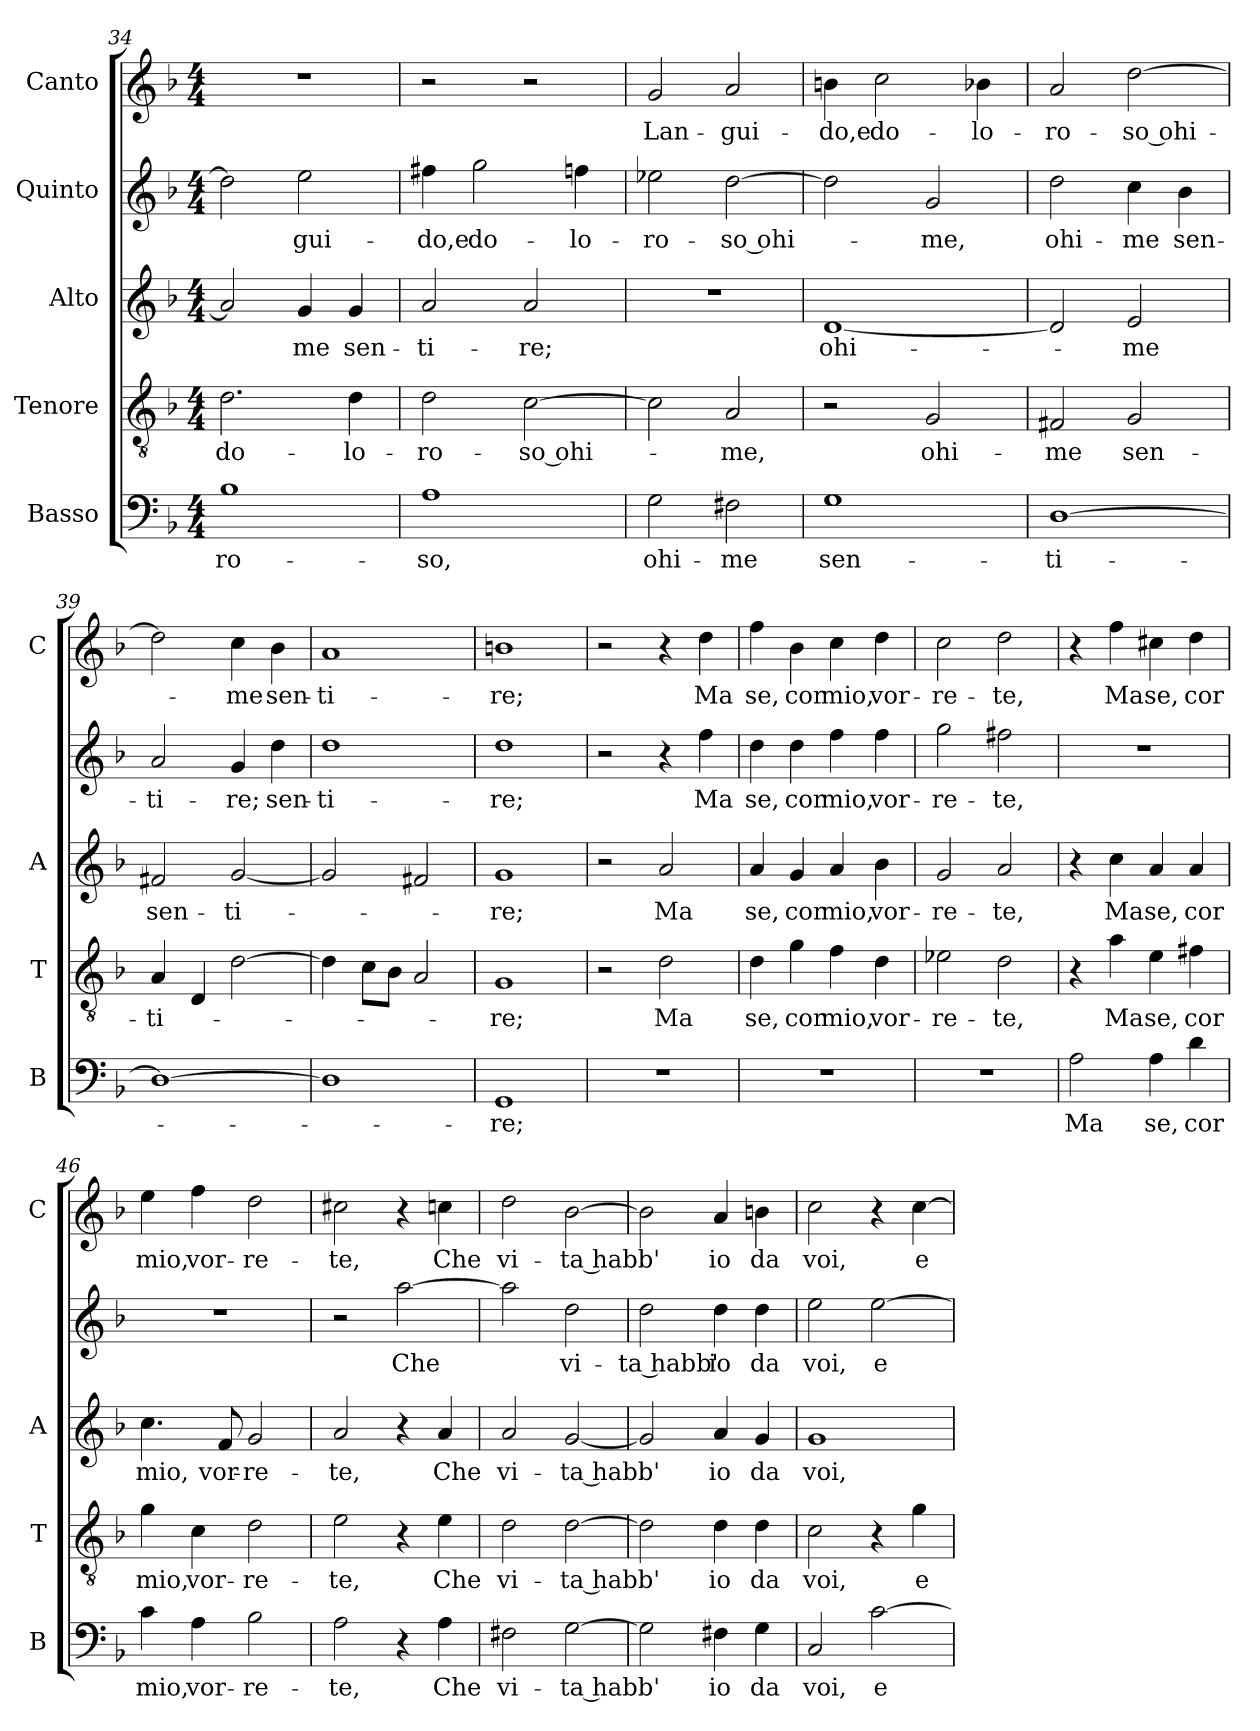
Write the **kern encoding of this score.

**kern	**text	**kern	**text	**kern	**text	**kern	**text	**kern	**text
*part5	*part5	*part4	*part4	*part3	*part3	*part2	*part2	*part1	*part1
*staff5	*staff5	*staff4	*staff4	*staff3	*staff3	*staff2	*staff2	*staff1	*staff1
*I"Basso	*	*I"Tenore	*	*I"Alto	*	*I"Quinto	*	*I"Canto	*
*I'B	*	*I'T	*	*I'A	*	*	*	*I'C	*
*clefF4	*	*clefGv2	*	*clefG2	*	*clefG2	*	*clefG2	*
*k[b-]	*	*k[b-]	*	*k[b-]	*	*k[b-]	*	*k[b-]	*
*F:	*	*F:	*	*F:	*	*F:	*	*F:	*
*M4/4	*	*M4/4	*	*M4/4	*	*M4/4	*	*M4/4	*
=34	=34	=34	=34	=34	=34	=34	=34	=34	=34
!	!LO:LY:b	!	!LO:LY:b	!	!	!	!	!	!
1B-	-ro-	2.d\	do-	2a/]	.	2dd\]	.	1r	.
!	!	!	!	!	!LO:LY:b	!	!LO:LY:b	!	!
.	.	.	.	4g/	-me	2ee\	-gui-	.	.
!	!	!	!LO:LY:b	!	!LO:LY:b	!	!	!	!
.	.	4d\	-lo-	4g/	sen-	.	.	.	.
=35	=35	=35	=35	=35	=35	=35	=35	=35	=35
!	!LO:LY:b	!	!LO:LY:b	!	!LO:LY:b	!	!LO:LY:b	!	!
1A	-so,	2d\	-ro-	2a/	-ti-	4ff#X\	-do,e	2r	.
!	!	!	!	!	!	!	!LO:LY:b	!	!
.	.	.	.	.	.	2gg\	do-	.	.
!	!	!	!LO:LY:b	!	!LO:LY:b	!	!	!	!
.	.	[2c\	-so ohi-	2a/	-re;	.	.	2r	.
!	!	!	!	!	!	!	!LO:LY:b	!	!
.	.	.	.	.	.	4ffn\	-lo-	.	.
=36	=36	=36	=36	=36	=36	=36	=36	=36	=36
!	!LO:LY:b	!	!	!	!	!	!LO:LY:b	!	!LO:LY:b
2G\	ohi-	2c\]	.	1r	.	2ee-X\	-ro-	2g/	Lan-
!	!LO:LY:b	!	!LO:LY:b	!	!	!	!LO:LY:b	!	!LO:LY:b
2F#X\	-me	2A/	-me,	.	.	[2dd\	-so ohi-	2a/	-gui-
=37	=37	=37	=37	=37	=37	=37	=37	=37	=37
!	!LO:LY:b	!	!	!	!LO:LY:b	!	!	!	!LO:LY:b
1G	sen-	2r	.	[1d	ohi-	2dd\]	.	4bn\	-do,e
!	!	!	!	!	!	!	!	!	!LO:LY:b
.	.	.	.	.	.	.	.	2cc\	do-
!	!	!	!LO:LY:b	!	!	!	!LO:LY:b	!	!
.	.	2G/	ohi-	.	.	2g/	-me,	.	.
!	!	!	!	!	!	!	!	!	!LO:LY:b
.	.	.	.	.	.	.	.	4b-X\	-lo-
=38	=38	=38	=38	=38	=38	=38	=38	=38	=38
!	!LO:LY:b	!	!LO:LY:b	!	!	!	!LO:LY:b	!	!LO:LY:b
[1D	-ti-	2F#X/	-me	2d/]	.	2dd\	ohi-	2a/	-ro-
!	!	!	!LO:LY:b	!	!LO:LY:b	!	!LO:LY:b	!	!LO:LY:b
.	.	2G/	sen-	2e/	-me	4cc\	-me	[2dd\	-so ohi-
!	!	!	!	!	!	!	!LO:LY:b	!	!
.	.	.	.	.	.	4b-\	sen-	.	.
=39	=39	=39	=39	=39	=39	=39	=39	=39	=39
!	!	!	!LO:LY:b	!	!LO:LY:b	!	!LO:LY:b	!	!
1D_	.	4A/	-ti-	2f#X/	sen-	2a/	-ti-	2dd\]	.
.	.	4D/	.	.	.	.	.	.	.
!	!	!	!	!	!LO:LY:b	!	!LO:LY:b	!	!LO:LY:b
.	.	[2d\	.	[2g/	-ti-	4g/	-re;	4cc\	-me
!	!	!	!	!	!	!	!LO:LY:b	!	!LO:LY:b
.	.	.	.	.	.	4dd\	sen-	4b-\	sen-
=40	=40	=40	=40	=40	=40	=40	=40	=40	=40
!	!	!	!	!	!	!	!LO:LY:b	!	!LO:LY:b
1D]	.	4d\]	.	2g/]	.	1dd	-ti-	1a	-ti-
.	.	8c\L	.	.	.	.	.	.	.
.	.	8B-\J	.	.	.	.	.	.	.
.	.	2A/	.	2f#X/	.	.	.	.	.
!!LO:PB:g=z
=41	=41	=41	=41	=41	=41	=41	=41	=41	=41
!	!LO:LY:b	!	!LO:LY:b	!	!LO:LY:b	!	!LO:LY:b	!	!LO:LY:b
1GG	-re;	1G	-re;	1g	-re;	1dd	-re;	1bn	-re;
=42	=42	=42	=42	=42	=42	=42	=42	=42	=42
1r	.	2r	.	2r	.	2r	.	2r	.
!	!	!	!LO:LY:b	!	!LO:LY:b	!	!	!	!
.	.	2d\	Ma	2a/	Ma	4r	.	4r	.
!	!	!	!	!	!	!	!LO:LY:b	!	!LO:LY:b
.	.	.	.	.	.	4ff\	Ma	4dd\	Ma
=43	=43	=43	=43	=43	=43	=43	=43	=43	=43
!	!	!	!LO:LY:b	!	!LO:LY:b	!	!LO:LY:b	!	!LO:LY:b
1r	.	4d\	se,	4a/	se,	4dd\	se,	4ff\	se,
!	!	!	!LO:LY:b	!	!LO:LY:b	!	!LO:LY:b	!	!LO:LY:b
.	.	4g\	cor	4g/	cor	4dd\	cor	4b-\	cor
!	!	!	!LO:LY:b	!	!LO:LY:b	!	!LO:LY:b	!	!LO:LY:b
.	.	4f\	mio,	4a/	mio,	4ff\	mio,	4cc\	mio,
!	!	!	!LO:LY:b	!	!LO:LY:b	!	!LO:LY:b	!	!LO:LY:b
.	.	4d\	vor-	4b-\	vor-	4ff\	vor-	4dd\	vor-
=44	=44	=44	=44	=44	=44	=44	=44	=44	=44
!	!	!	!LO:LY:b	!	!LO:LY:b	!	!LO:LY:b	!	!LO:LY:b
1r	.	2e-X\	-re-	2g/	-re-	2gg\	-re-	2cc\	-re-
!	!	!	!LO:LY:b	!	!LO:LY:b	!	!LO:LY:b	!	!LO:LY:b
.	.	2d\	-te,	2a/	-te,	2ff#X\	-te,	2dd\	-te,
=45	=45	=45	=45	=45	=45	=45	=45	=45	=45
!	!LO:LY:b	!	!	!	!	!	!	!	!
2A\	Ma	4r	.	4r	.	1r	.	4r	.
!	!	!	!LO:LY:b	!	!LO:LY:b	!	!	!	!LO:LY:b
.	.	4a\	Ma	4cc\	Ma	.	.	4ff\	Ma
!	!LO:LY:b	!	!LO:LY:b	!	!LO:LY:b	!	!	!	!LO:LY:b
4A\	se,	4e\	se,	4a/	se,	.	.	4cc#X\	se,
!	!LO:LY:b	!	!LO:LY:b	!	!LO:LY:b	!	!	!	!LO:LY:b
4d\	cor	4f#X\	cor	4a/	cor	.	.	4dd\	cor
=46	=46	=46	=46	=46	=46	=46	=46	=46	=46
!	!LO:LY:b	!	!LO:LY:b	!	!LO:LY:b	!	!	!	!LO:LY:b
4c\	mio,	4g\	mio,	4.cc\	mio,	1r	.	4ee\	mio,
!	!LO:LY:b	!	!LO:LY:b	!	!	!	!	!	!LO:LY:b
4A\	vor-	4c\	vor-	.	.	.	.	4ff\	vor-
!	!	!	!	!	!LO:LY:b	!	!	!	!
.	.	.	.	8f/	vor-	.	.	.	.
!	!LO:LY:b	!	!LO:LY:b	!	!LO:LY:b	!	!	!	!LO:LY:b
2B-\	-re-	2d\	-re-	2g/	-re-	.	.	2dd\	-re-
=47	=47	=47	=47	=47	=47	=47	=47	=47	=47
!	!LO:LY:b	!	!LO:LY:b	!	!LO:LY:b	!	!	!	!LO:LY:b
2A\	-te,	2e\	-te,	2a/	-te,	2r	.	2cc#X\	-te,
!	!	!	!	!	!	!	!LO:LY:b	!	!
4r	.	4r	.	4r	.	[2aa\	Che	4r	.
!	!LO:LY:b	!	!LO:LY:b	!	!LO:LY:b	!	!	!	!LO:LY:b
4A\	Che	4e\	Che	4a/	Che	.	.	4ccn\	Che
=48	=48	=48	=48	=48	=48	=48	=48	=48	=48
!	!LO:LY:b	!	!LO:LY:b	!	!LO:LY:b	!	!	!	!LO:LY:b
2F#X\	vi-	2d\	vi-	2a/	vi-	2aa\]	.	2dd\	vi-
!	!LO:LY:b	!	!LO:LY:b	!	!LO:LY:b	!	!LO:LY:b	!	!LO:LY:b
[2G\	-ta habb'	[2d\	-ta habb'	[2g/	-ta habb'	2dd\	vi-	[2b-\	-ta habb'
!!LO:LB:g=z
=49	=49	=49	=49	=49	=49	=49	=49	=49	=49
!	!	!	!	!	!	!	!LO:LY:b	!	!
2G\]	.	2d\]	.	2g/]	.	2dd\	-ta habb'	2b-\]	.
!	!LO:LY:b	!	!LO:LY:b	!	!LO:LY:b	!	!LO:LY:b	!	!LO:LY:b
4F#X\	io	4d\	io	4a/	io	4dd\	io	4a/	io
!	!LO:LY:b	!	!LO:LY:b	!	!LO:LY:b	!	!LO:LY:b	!	!LO:LY:b
4G\	da	4d\	da	4g/	da	4dd\	da	4bn\	da
=50	=50	=50	=50	=50	=50	=50	=50	=50	=50
!	!LO:LY:b	!	!LO:LY:b	!	!LO:LY:b	!	!LO:LY:b	!	!LO:LY:b
2C/	voi,	2c\	voi,	1g	voi,	2ee\	voi,	2cc\	voi,
!	!LO:LY:b	!	!	!	!	!	!LO:LY:b	!	!
[2c\	e	4r	.	.	.	[2ee\	e	4r	.
!	!	!	!LO:LY:b	!	!	!	!	!	!LO:LY:b
.	.	4g\	e	.	.	.	.	[4cc\	e
=	=	=	=	=	=	=	=	=	=
*-	*-	*-	*-	*-	*-	*-	*-	*-	*-
